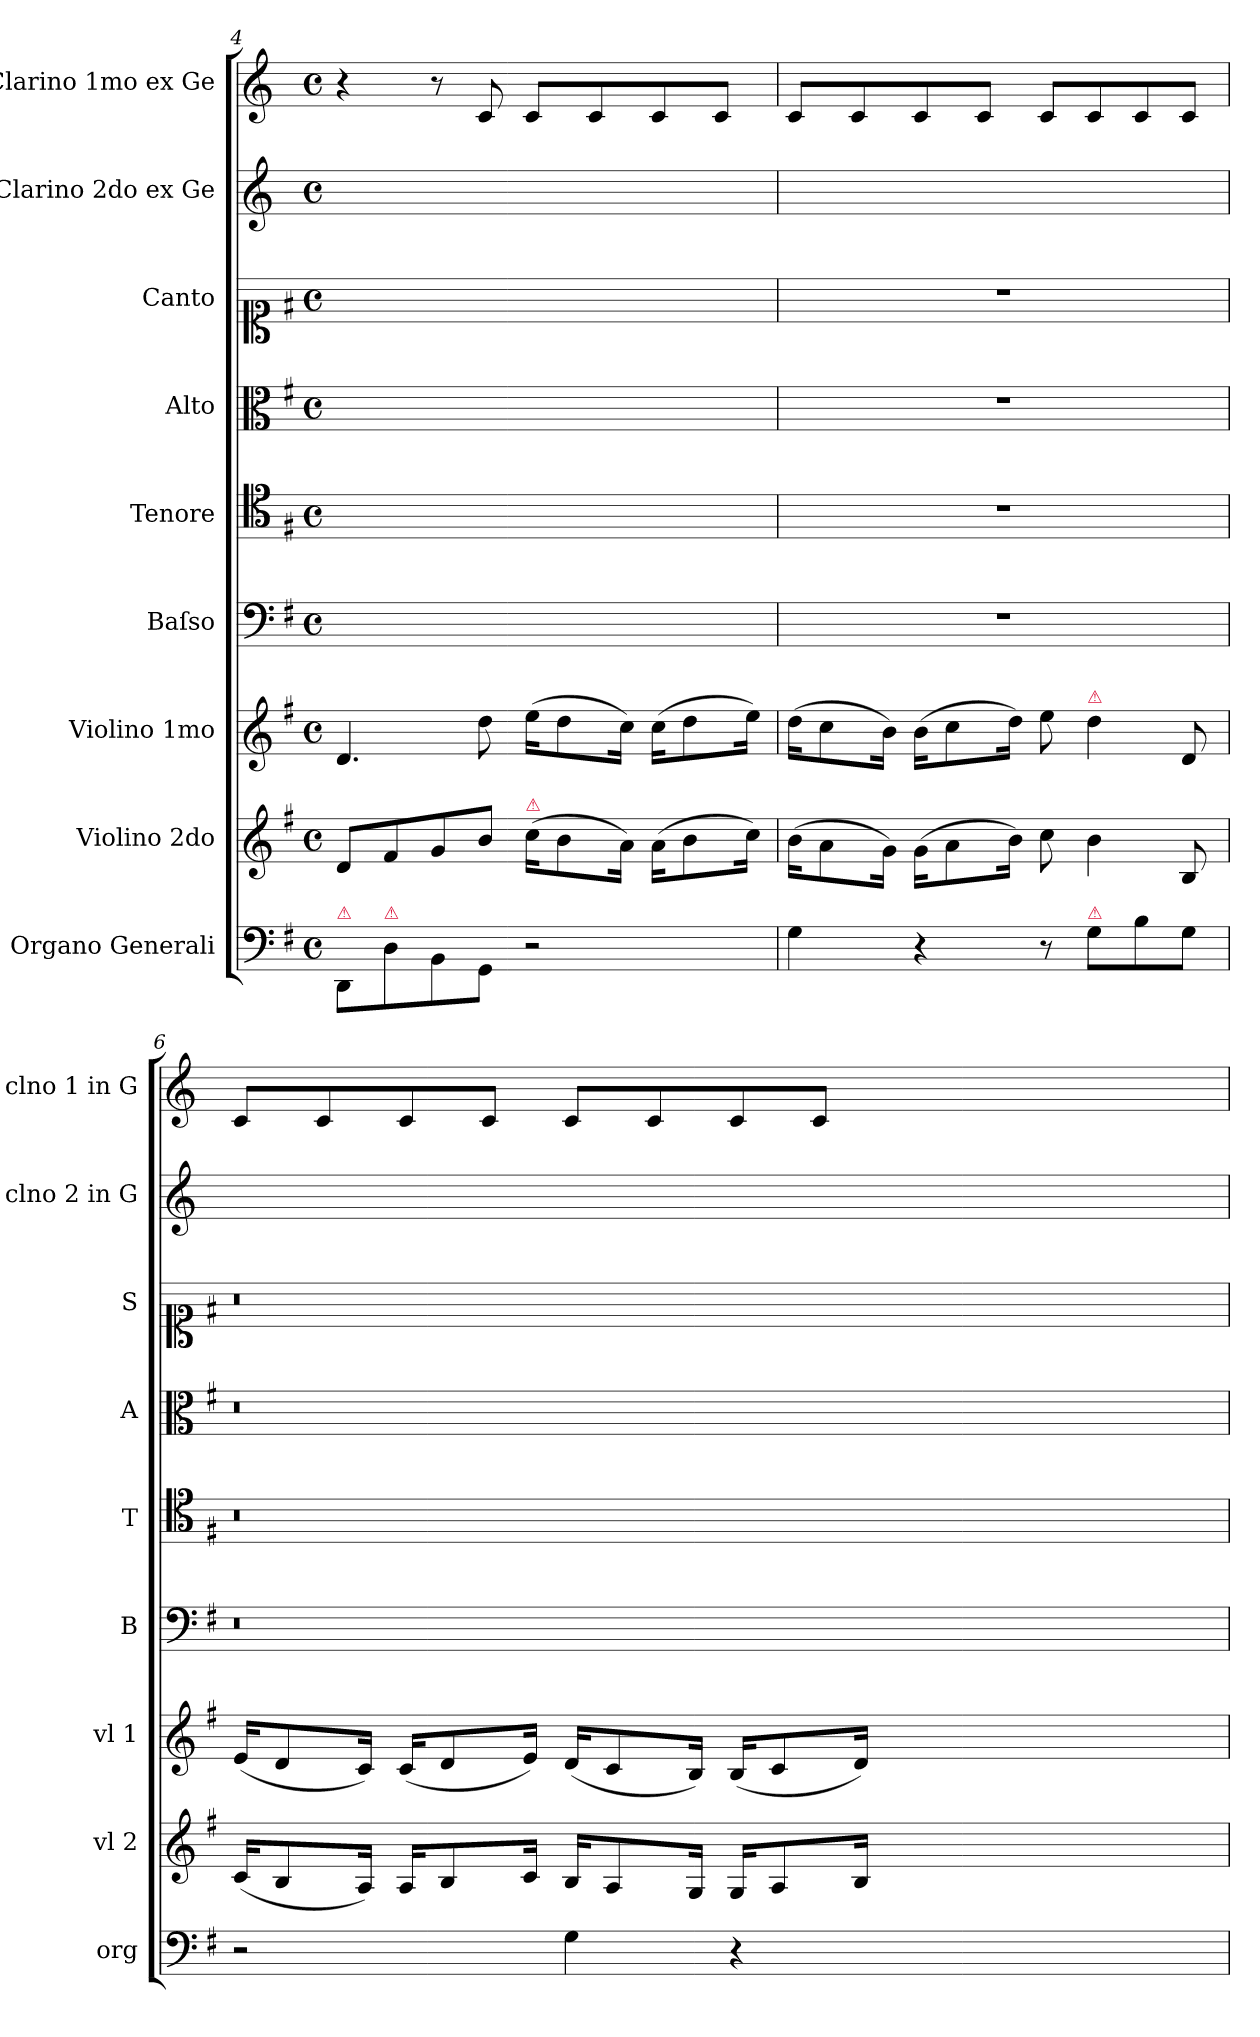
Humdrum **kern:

**kern	**kern	**kern	**kern	**kern	**kern	**kern	**kern	**kern	**dynam
*part9	*part8	*part7	*part6	*part5	*part4	*part3	*part2	*part1	*part1
*staff9	*staff8	*staff7	*staff6	*staff5	*staff4	*staff3	*staff2	*staff1	*staff1
*I"Organo Generali	*I"Violino 2do	*I"Violino 1mo	*I"Baſso	*I"Tenore	*I"Alto	*I"Canto	*I"Clarino 2do ex Ge	*I"Clarino 1mo ex Ge	*
*I'org	*I'vl 2	*I'vl 1	*I'B	*I'T	*I'A	*I'S	*I'clno 2 in G	*I'clno 1 in G	*
*clefF4	*clefG2	*clefG2	*clefF4	*clefC4	*clefC3	*clefC1	*clefG2	*clefG2	*
*	*	*	*	*	*	*	*ITrd3c5	*ITrd3c5	*
*k[f#]	*k[f#]	*k[f#]	*k[f#]	*k[f#]	*k[f#]	*k[f#]	*k[f#]	*k[f#]	*
*M4/4	*M4/4	*M4/4	*M4/4	*M4/4	*M4/4	*M4/4	*M4/4	*M4/4	*
*met(c)	*met(c)	*met(c)	*met(c)	*met(c)	*met(c)	*met(c)	*met(c)	*met(c)	*
=4	=4	=4	=4	=4	=4	=4	=4	=4	=4
!LO:TX:a:color=crimson:t=⚠	!	!	!	!	!	!	!	!	!
8DD/L	8d/L	4.d/	1ryy	1ryy	1ryy	1ryy	1ryy	4r	.
!LO:TX:a:color=crimson:t=⚠	!	!	!	!	!	!	!	!	!
8D\	8f#/	.	.	.	.	.	.	.	.
8BB\	8g/	.	.	.	.	.	.	8r	.
8GG\J	8b/J	8dd\	.	.	.	.	.	8G/	.
!	!LO:TX:a:color=crimson:t=⚠	!	!	!	!	!	!	!	!
!	!	!	!	!	!	!	!	!	!LO:DY:a
2r	(16cc\KL	(16ee\KL	.	.	.	.	.	8G/L	Pia
.	8b\	8dd\	.	.	.	.	.	.	.
.	.	.	.	.	.	.	.	8G/	.
.	16a\Jk)	16cc\Jk)	.	.	.	.	.	.	.
.	(16a\KL	(16cc\KL	.	.	.	.	.	8G/	.
.	8b\	8dd\	.	.	.	.	.	.	.
.	.	.	.	.	.	.	.	8G/J	.
.	16cc\Jk)	16ee\Jk)	.	.	.	.	.	.	.
=5	=5	=5	=5	=5	=5	=5	=5	=5	=5
4G\	(16b\KL	(16dd\KL	1r	1r	1r	1r	1ryy	8G/L	.
.	8a\	8cc\	.	.	.	.	.	.	.
.	.	.	.	.	.	.	.	8G/	.
.	16g\Jk)	16b\Jk)	.	.	.	.	.	.	.
4r	(16g\KL	(16b\KL	.	.	.	.	.	8G/	.
.	8a\	8cc\	.	.	.	.	.	.	.
.	.	.	.	.	.	.	.	8G/J	.
.	16b\Jk)	16dd\Jk)	.	.	.	.	.	.	.
8r	8cc\	8ee\	.	.	.	.	.	8G/L	.
!	!	!LO:TX:a:color=crimson:t=⚠	!	!	!	!	!	!	!
!LO:TX:a:color=crimson:t=⚠	!	!	!	!	!	!	!	!	!
8G\L	4b\	4dd\	.	.	.	.	.	8G/	.
8B\	.	.	.	.	.	.	.	8G/	.
8G\J	8B/	8d/	.	.	.	.	.	8G/J	.
=6	=6	=6	=6	=6	=6	=6	=6	=6	=6
2r	(16c/KL	(16e/KL	0.r	0.r	0.r	0.r	0.ryy	8G/L	.
.	8B/	8d/	.	.	.	.	.	.	.
.	.	.	.	.	.	.	.	8G/	.
.	16A/Jk)	16c/Jk)	.	.	.	.	.	.	.
.	16A/KL	(16c/KL	.	.	.	.	.	8G/	.
.	8B/	8d/	.	.	.	.	.	.	.
.	.	.	.	.	.	.	.	8G/J	.
.	16c/Jk	16e/Jk)	.	.	.	.	.	.	.
4G\	16B/KL	(>16d/KL	.	.	.	.	.	8G/L	.
.	8A/	8c/	.	.	.	.	.	.	.
.	.	.	.	.	.	.	.	8G/	.
.	16G/Jk	16B/Jk)	.	.	.	.	.	.	.
4r	16G/KL	(>16B/KL	.	.	.	.	.	8G/	.
.	8A/	8c/	.	.	.	.	.	.	.
.	.	.	.	.	.	.	.	8G/J	.
.	16B/Jk	16d/Jk)	.	.	.	.	.	.	.
0ryy	0ryy	0ryy	.	.	.	.	.	0ryy	.
=	=	=	=	=	=	=	=	=	=
*-	*-	*-	*-	*-	*-	*-	*-	*-	*-
